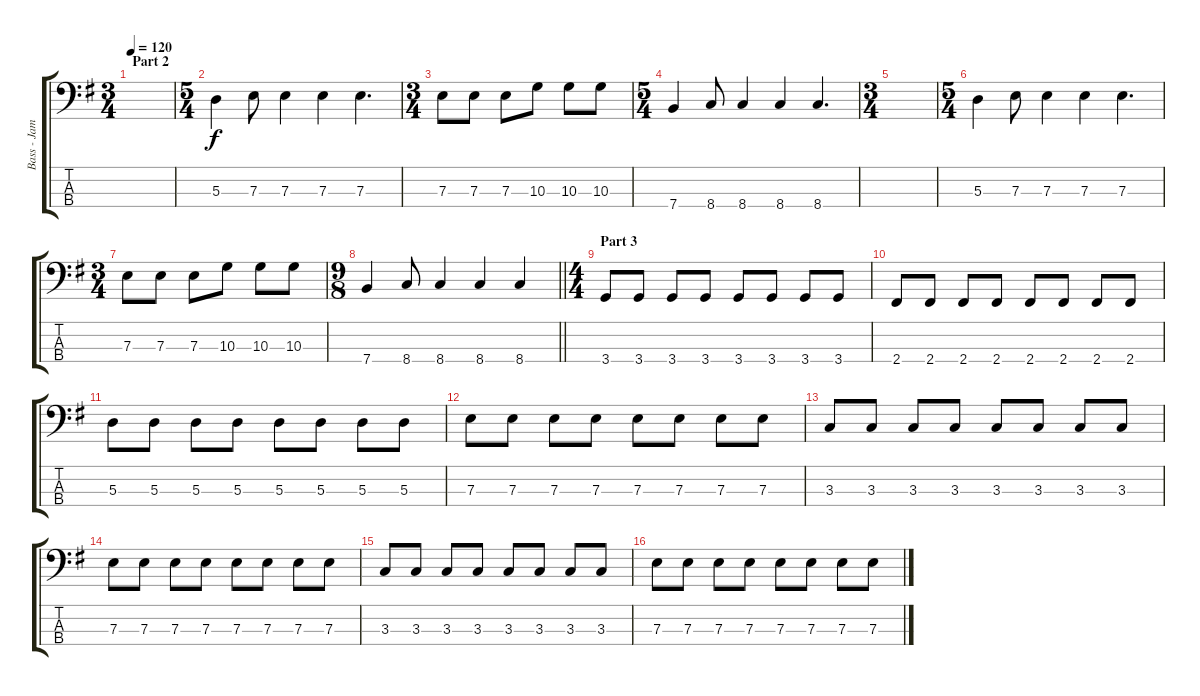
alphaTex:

\track ("Bass - James Johnston" "Bass - Jam") {instrument electricbassfinger}
\staff {score tabs}
\tuning (G2 D2 A1 E1) {hide}
\ts (3 4)
\section ("" "Part 2")
\tempo 120
\clef f4
\ks eminor
|
\ts (5 4)
5.3.4 7.3.8 7.3.4 7.3.4 7.3.4{d} |
\ts (3 4)
7.3.8 7.3.8 7.3.8 10.3.8 10.3.8 10.3.8 |
\ts (5 4)
7.4.4 8.4.8 8.4.4 8.4.4 8.4.4{d} |
\ts (3 4)
|
\ts (5 4)
5.3.4 7.3.8 7.3.4 7.3.4 7.3.4{d} |
\ts (3 4)
7.3.8 7.3.8 7.3.8 10.3.8 10.3.8 10.3.8 |
\ts (9 8)
\barLineRight lightlight
7.4.4 8.4.8 8.4.4 8.4.4 8.4.4 |
\ts (4 4)
\section ("" "Part 3")
3.4.8 3.4.8 3.4.8 3.4.8 3.4.8 3.4.8 3.4.8 3.4.8 |
2.4.8 2.4.8 2.4.8 2.4.8 2.4.8 2.4.8 2.4.8 2.4.8 |
5.3.8 5.3.8 5.3.8 5.3.8 5.3.8 5.3.8 5.3.8 5.3.8 |
7.3.8 7.3.8 7.3.8 7.3.8 7.3.8 7.3.8 7.3.8 7.3.8 |
3.3.8 3.3.8 3.3.8 3.3.8 3.3.8 3.3.8 3.3.8 3.3.8 |
7.3.8 7.3.8 7.3.8 7.3.8 7.3.8 7.3.8 7.3.8 7.3.8 |
3.3.8 3.3.8 3.3.8 3.3.8 3.3.8 3.3.8 3.3.8 3.3.8 |
7.3.8 7.3.8 7.3.8 7.3.8 7.3.8 7.3.8 7.3.8 7.3.8
